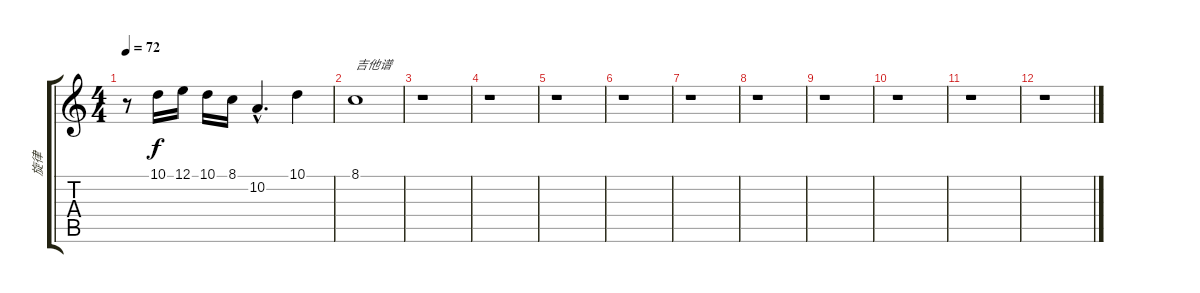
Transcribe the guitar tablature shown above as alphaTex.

\track ("旋律" "旋律") {instrument whistle}
\staff {score tabs}
\tuning (E4 B3 G3 D3 A2 E2) {hide}
\ts (4 4)
\tempo 72
\clef g2
\ks c
r.8{dy f} 10.1.16 12.1.16 10.1.16 8.1.16 10.2{hac}.4{d} 10.1.4 |
8.1.1{txt "吉他谱"} |
r.1 |
r.1 |
r.1 |
r.1 |
r.1 |
r.1 |
r.1 |
r.1 |
r.1 |
r.1
